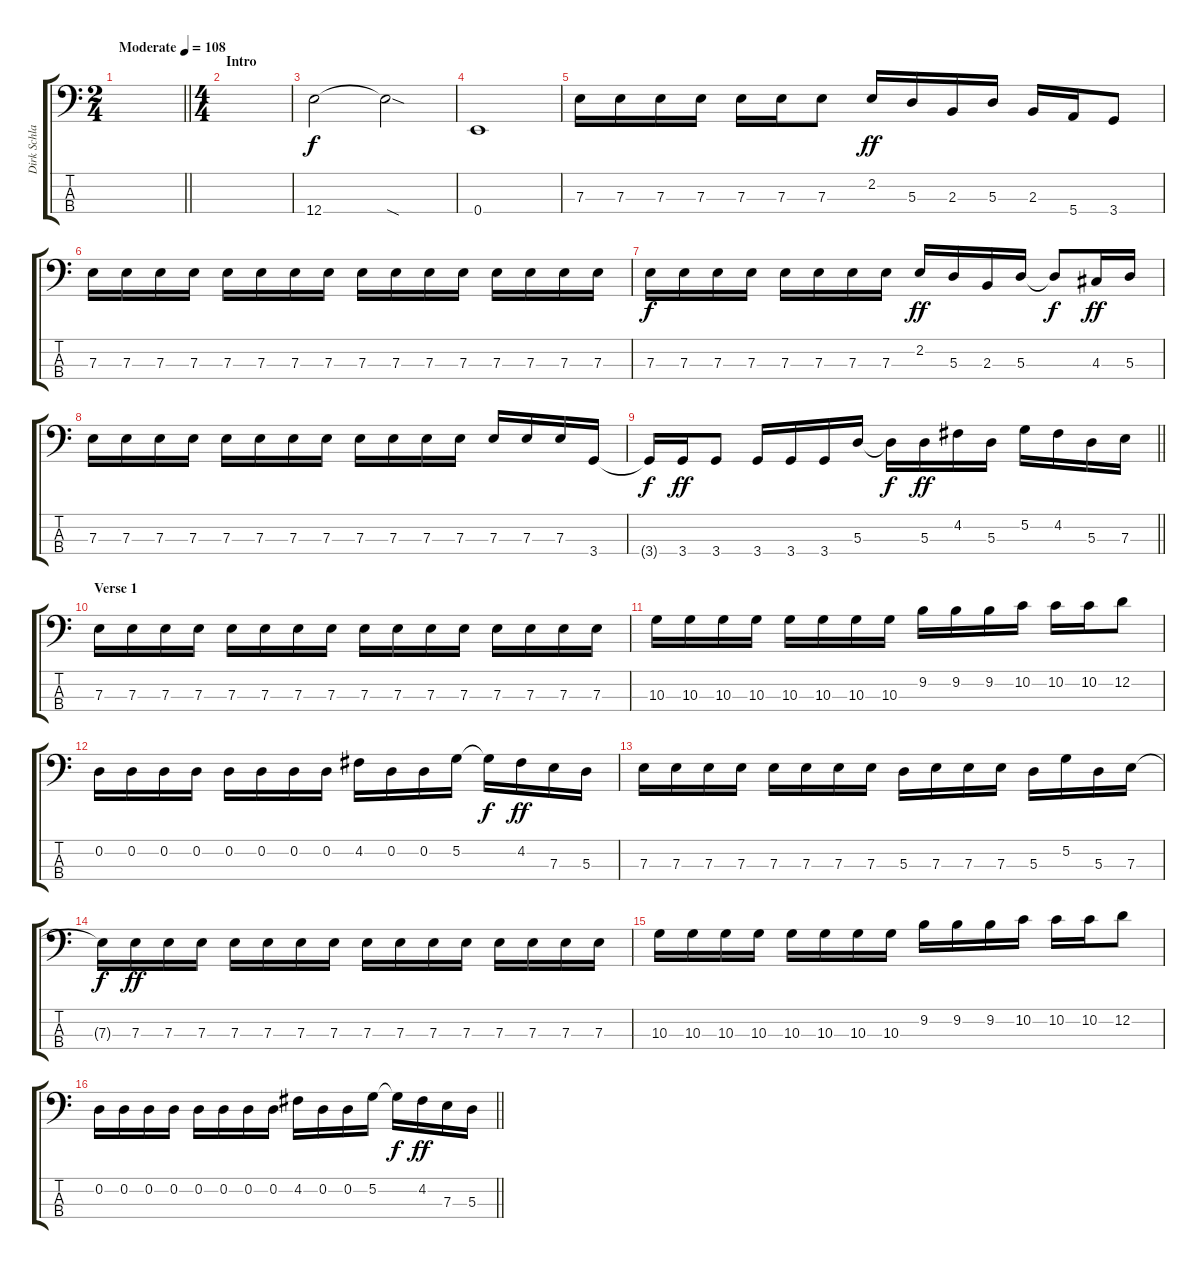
\track ("Dirk Schlachter Bass" "Dirk Schla") {instrument electricbassfinger}
\staff {score tabs}
\tuning (G2 D2 A1 E1) {hide}
\ts (2 4)
\tempo (108 "Moderate")
\clef f4
\barLineRight lightlight
\ks c
|
\ts (4 4)
\section ("" "Intro")
|
12.4.2 12.4{sod t}.2 |
0.4.1 |
7.3.16{dy f} 7.3.16 7.3.16 7.3.16 7.3.16 7.3.16 7.3.8 2.2.16{dy ff} 5.3.16 2.3.16 5.3.16 2.3.16 5.4.16 3.4.8 |
7.3.16 7.3.16 7.3.16 7.3.16 7.3.16 7.3.16 7.3.16 7.3.16 7.3.16 7.3.16 7.3.16 7.3.16 7.3.16 7.3.16 7.3.16 7.3.16 |
7.3.16{dy f} 7.3.16 7.3.16 7.3.16 7.3.16 7.3.16 7.3.16 7.3.16 2.2.16{dy ff} 5.3.16 2.3.16 5.3.16 5.3{t}.8{dy f} 4.3.16{dy ff} 5.3.16 |
7.3.16 7.3.16 7.3.16 7.3.16 7.3.16 7.3.16 7.3.16 7.3.16 7.3.16 7.3.16 7.3.16 7.3.16 7.3.16 7.3.16 7.3.16 3.4.16 |
\barLineRight lightlight
3.4{t}.16{dy f} 3.4.16{dy ff} 3.4.8 3.4.16 3.4.16 3.4.16 5.3.16 5.3{t}.16{dy f} 5.3.16{dy ff} 4.2.16 5.3.16 5.2.16 4.2.16 5.3.16 7.3.16 |
\section ("" "Verse 1")
7.3.16 7.3.16 7.3.16 7.3.16 7.3.16 7.3.16 7.3.16 7.3.16 7.3.16 7.3.16 7.3.16 7.3.16 7.3.16 7.3.16 7.3.16 7.3.16 |
10.3.16 10.3.16 10.3.16 10.3.16 10.3.16 10.3.16 10.3.16 10.3.16 9.2.16 9.2.16 9.2.16 10.2.16 10.2.16 10.2.16 12.2.8 |
0.2.16 0.2.16 0.2.16 0.2.16 0.2.16 0.2.16 0.2.16 0.2.16 4.2.16 0.2.16 0.2.16 5.2.16 5.2{t}.16{dy f} 4.2.16{dy ff} 7.3.16 5.3.16 |
7.3.16 7.3.16 7.3.16 7.3.16 7.3.16 7.3.16 7.3.16 7.3.16 5.3.16 7.3.16 7.3.16 7.3.16 5.3.16 5.2.16 5.3.16 7.3.16 |
7.3{t}.16{dy f} 7.3.16{dy ff} 7.3.16 7.3.16 7.3.16 7.3.16 7.3.16 7.3.16 7.3.16 7.3.16 7.3.16 7.3.16 7.3.16 7.3.16 7.3.16 7.3.16 |
10.3.16 10.3.16 10.3.16 10.3.16 10.3.16 10.3.16 10.3.16 10.3.16 9.2.16 9.2.16 9.2.16 10.2.16 10.2.16 10.2.16 12.2.8 |
\barLineRight lightlight
0.2.16 0.2.16 0.2.16 0.2.16 0.2.16 0.2.16 0.2.16 0.2.16 4.2.16 0.2.16 0.2.16 5.2.16 5.2{t}.16{dy f} 4.2.16{dy ff} 7.3.16 5.3.16
